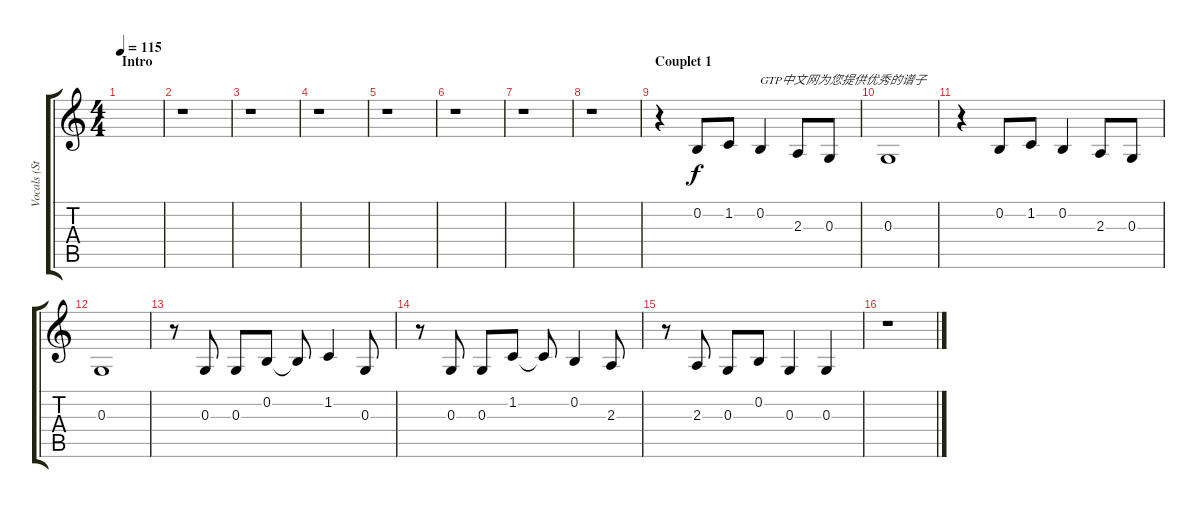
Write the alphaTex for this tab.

\track ("Vocals (Sting)" "Vocals (St") {instrument oboe}
\staff {score tabs}
\tuning (E4 B3 G3 D3 A2 E2) {hide}
\ts (4 4)
\section ("" "Intro")
\tempo 115
\clef g2
\ks c
|
r.1 |
r.1 |
r.1 |
r.1 |
r.1 |
r.1 |
r.1 |
\section ("" "Couplet 1")
r.4 0.2.8 1.2.8 0.2.4{txt "GTP中文网为您提供优秀的谱子"} 2.3.8 0.3.8 |
0.3.1 |
r.4 0.2.8 1.2.8 0.2.4 2.3.8 0.3.8 |
0.3.1 |
r.8 0.3.8 0.3.8 0.2.8 0.2{t}.8 1.2.4 0.3.8 |
r.8 0.3.8 0.3.8 1.2.8 1.2{t}.8 0.2.4 2.3.8 |
r.8 2.3.8 0.3.8 0.2.8 0.3.4 0.3.4 |
r.1
